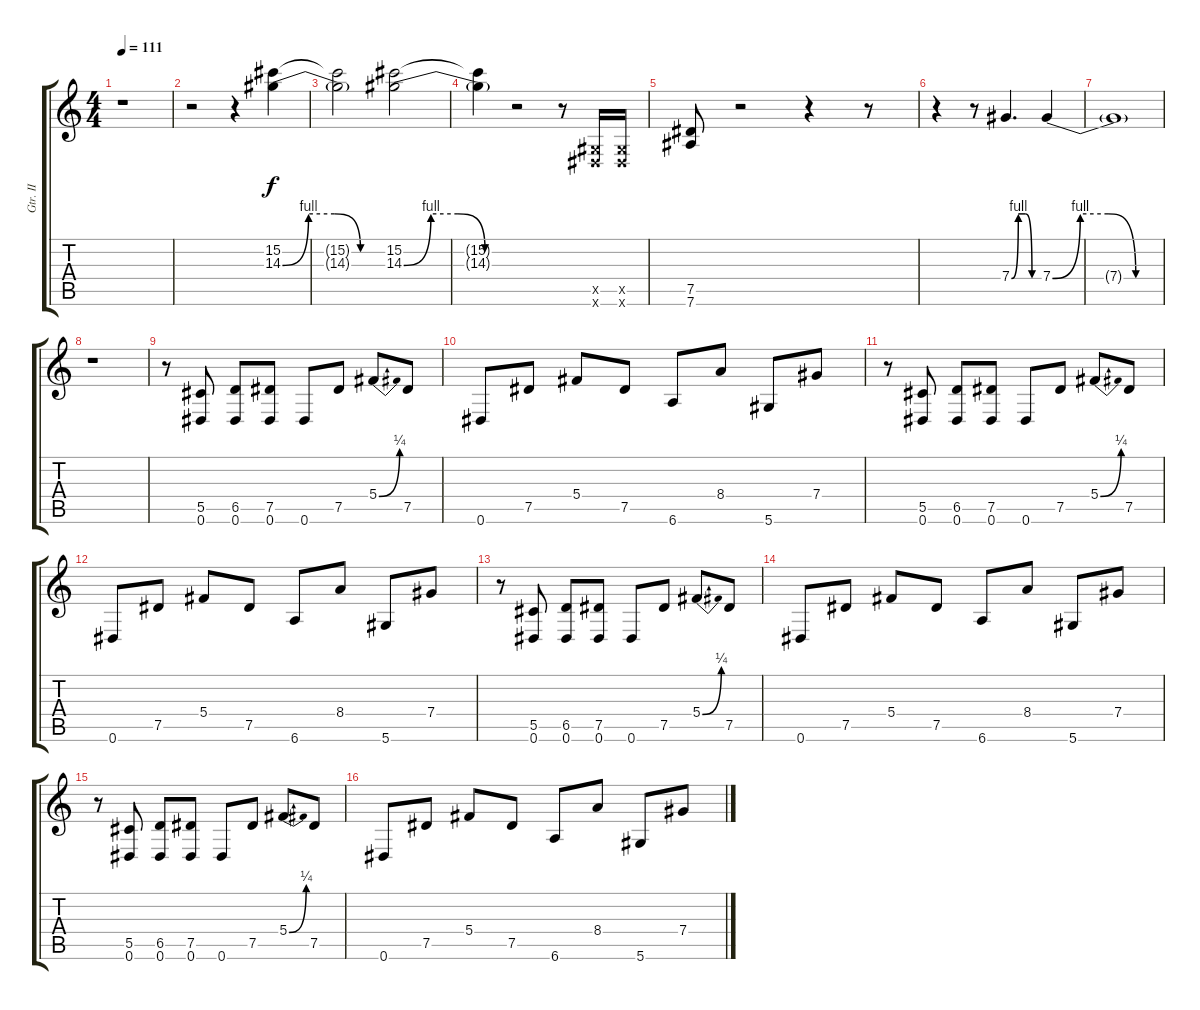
\track ("Gtr. II" "Gtr. II") {instrument distortionguitar}
\staff {score tabs}
\tuning (Eb4 Bb3 Gb3 Db3 Ab2 Eb2) {hide}
\ts (4 4)
\tempo 111
\clef g2
\ks c
r.1{dy f instrument distortionguitar} |
r.2 r.4 (15.2 14.3{be (custom 0 0 15 4 30 4 45 0 60 0)}).4 |
(15.2{t} 14.3{t}).2 (15.2 14.3{be (custom 0 0 15 4 30 4 45 0 60 0)}).2 |
(15.2{t} 14.3{t}).4 r.2 r.8 (0.5{x} 0.6{x}).16 (0.5{x} 0.6{x}).16 |
(7.5 7.6).8 r.2 r.4 r.8 |
r.4 r.8 7.4{be (custom 0 0 15 4 30 4 45 0 60 0)}.4{d} 7.4{be (custom 0 0 15 4 30 4 45 0 60 0)}.4 |
7.4{t}.1 |
r.1 |
r.8 (5.5 0.6).8 (6.5 0.6).8 (7.5 0.6).8 0.6.8 7.5.8 5.4{be (bend 0 0 60 1)}.8 7.5.8 |
0.6.8 7.5.8 5.4.8 7.5.8 6.6.8 8.4.8 5.6.8 7.4.8 |
r.8 (5.5 0.6).8 (6.5 0.6).8 (7.5 0.6).8 0.6.8 7.5.8 5.4{be (bend 0 0 60 1)}.8 7.5.8 |
0.6.8 7.5.8 5.4.8 7.5.8 6.6.8 8.4.8 5.6.8 7.4.8 |
r.8 (5.5 0.6).8 (6.5 0.6).8 (7.5 0.6).8 0.6.8 7.5.8 5.4{be (bend 0 0 60 1)}.8 7.5.8 |
0.6.8 7.5.8 5.4.8 7.5.8 6.6.8 8.4.8 5.6.8 7.4.8 |
r.8 (5.5 0.6).8 (6.5 0.6).8 (7.5 0.6).8 0.6.8 7.5.8 5.4{be (bend 0 0 60 1)}.8 7.5.8 |
0.6.8 7.5.8 5.4.8 7.5.8 6.6.8 8.4.8 5.6.8 7.4.8
